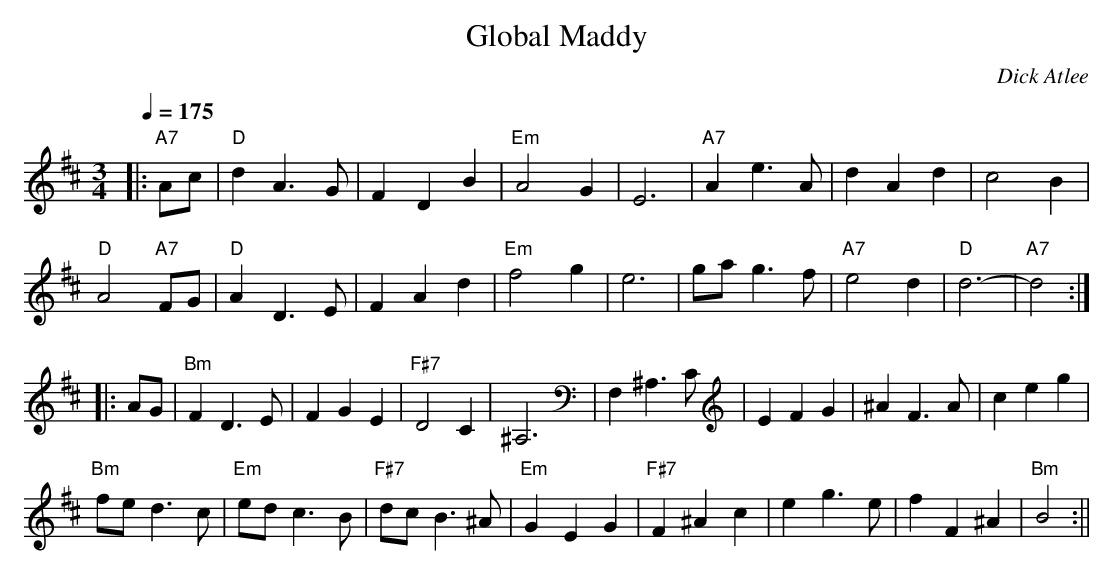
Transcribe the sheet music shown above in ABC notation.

X:1
T:Global Maddy
M:3/4
L:1/4
Q:1/4=175
C:Dick Atlee
K:D
|: "A7" A/c/ | "D" d A>G | FDB | "Em" A2 G | E3 |
"A7" A e>A | dAd | c2 B | !
"D" A2 "A7" F/G/ |
"D" A D>E | FAd | "Em" f2 g | e3 |
g/a/ g>f | "A7" e2 d | "D" d3- | "A7" d2 :| !
|: A/G/ | "Bm" F D>E | FGE | "F#7" D2 C | ^A,3 |
F, ^A,>C | EFG | ^A F>A | ceg | !
"Bm" f/e/ d>c | "Em" e/d/ c>B | "F#7" d/c/ B>^A | "Em" GEG |
"F#7" F^Ac | e g>e | fF^A | "Bm" B2 :||
